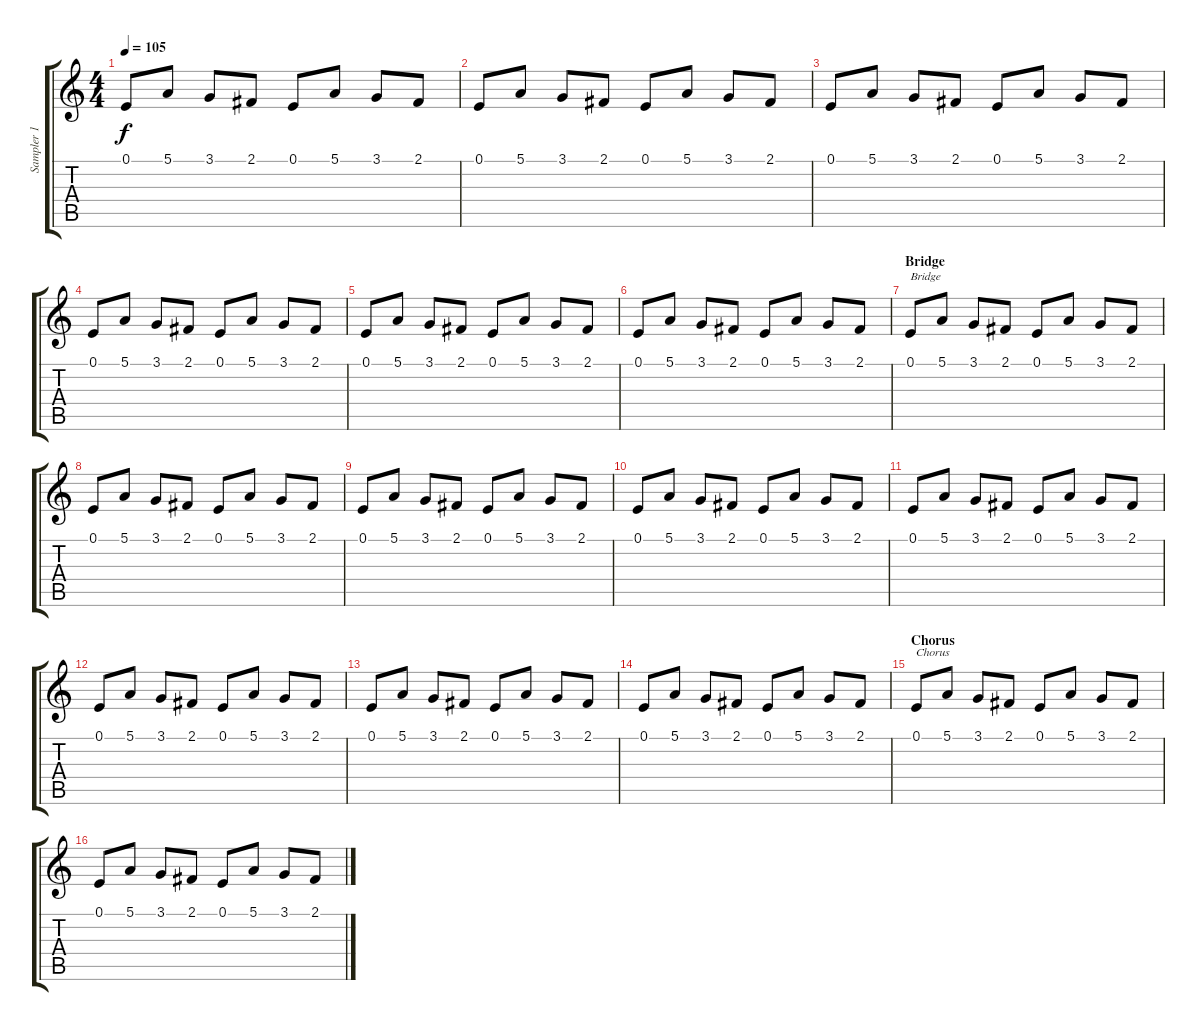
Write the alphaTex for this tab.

\track ("Sampler 1 (Joseph Hahn)" "Sampler 1 ") {instrument lead3calliope}
\staff {score tabs}
\tuning (E4 B3 G3 D3 A2 E2) {hide}
\ts (4 4)
\tempo 105
\clef g2
\ks c
0.1.8{dy f} 5.1.8 3.1.8 2.1.8 0.1.8 5.1.8 3.1.8 2.1.8 |
0.1.8 5.1.8 3.1.8 2.1.8 0.1.8 5.1.8 3.1.8 2.1.8 |
0.1.8 5.1.8 3.1.8 2.1.8 0.1.8 5.1.8 3.1.8 2.1.8 |
0.1.8 5.1.8 3.1.8 2.1.8 0.1.8 5.1.8 3.1.8 2.1.8 |
0.1.8 5.1.8 3.1.8 2.1.8 0.1.8 5.1.8 3.1.8 2.1.8 |
0.1.8 5.1.8 3.1.8 2.1.8 0.1.8 5.1.8 3.1.8 2.1.8 |
\section ("" "Bridge")
0.1.8{txt "Bridge"} 5.1.8 3.1.8 2.1.8 0.1.8 5.1.8 3.1.8 2.1.8 |
0.1.8 5.1.8 3.1.8 2.1.8 0.1.8 5.1.8 3.1.8 2.1.8 |
0.1.8 5.1.8 3.1.8 2.1.8 0.1.8 5.1.8 3.1.8 2.1.8 |
0.1.8 5.1.8 3.1.8 2.1.8 0.1.8 5.1.8 3.1.8 2.1.8 |
0.1.8 5.1.8 3.1.8 2.1.8 0.1.8 5.1.8 3.1.8 2.1.8 |
0.1.8 5.1.8 3.1.8 2.1.8 0.1.8 5.1.8 3.1.8 2.1.8 |
0.1.8 5.1.8 3.1.8 2.1.8 0.1.8 5.1.8 3.1.8 2.1.8 |
0.1.8 5.1.8 3.1.8 2.1.8 0.1.8 5.1.8 3.1.8 2.1.8 |
\section ("" "Chorus")
0.1.8{txt "Chorus"} 5.1.8 3.1.8 2.1.8 0.1.8 5.1.8 3.1.8 2.1.8 |
0.1.8 5.1.8 3.1.8 2.1.8 0.1.8 5.1.8 3.1.8 2.1.8
